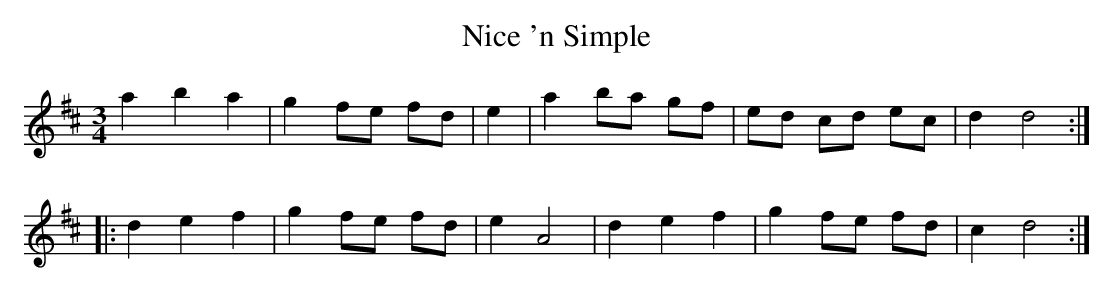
X:1
T:Nice 'n Simple
M:3/4
L:1/8
K:D
a2 b2 a2|g2 fe fd|e2 +A4e4+|\
a2 ba gf|ed cd ec|d2 d4 ::
d2 e2 f2|g2 fe fd|e2 A4|\
d2 e2 f2|g2 fe fd|c2 d4:|
